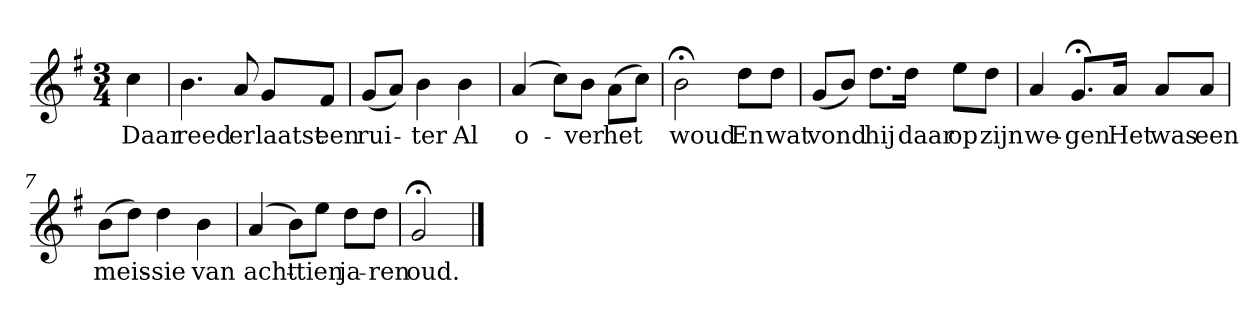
**kern	**text
*part1	*part1
*staff1	*staff1
*k[f#]	*
*G:	*
*M3/4	*
*MM120	*
=	=
4cc	Daar
=1	=1
4.b	reed
8a	er
8gL	laatst
8f#J	een
=2	=2
(8gL	rui-
8aJ)	.
4b	-ter
4b	Al
=3	=3
(4a	o-
8ccL)	.
8bJ	-ver
(8aL	het
8ccJ)	.
=4	=4
2b;<	woud
8ddL	En
8ddJ	wat
=5	=5
(8gL	vond
8bJ)	.
8.ddL	hij
16ddJk	daar
8eeL	op
8ddJ	zijn
=6	=6
4a	we-
8.g;<L	-gen
16aJk	Het
8aL	was
8aJ	een
=7	=7
(8bL	meis-
8ddJ)	.
4dd	-sie
4b	van
=8	=8
(4a	acht-
8bL)	.
8eeJ	-tien
8ddL	ja-
8ddJ	-ren
=9	=9
2g;<	oud.
==	==
*-	*-
